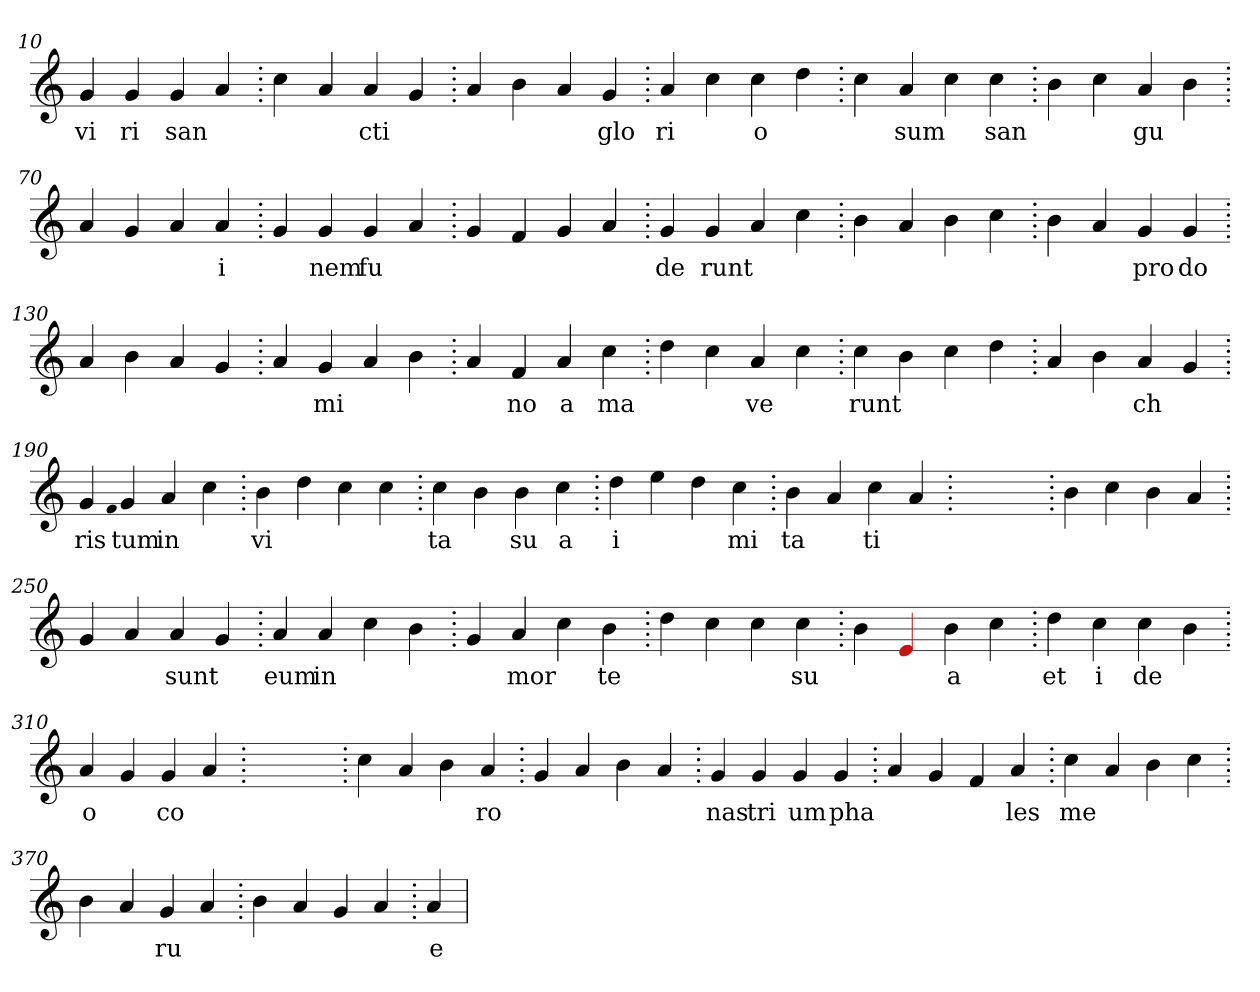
**kern	**text
*part1	*part1
*staff1	*staff1
*clefG2	*
=10.	=10.
4g	vi
4g	ri
4g	san
4a	.
=20.	=20.
4cc	.
4a	.
4a	cti
4g	.
=30.	=30.
4a	.
4b	.
4a	.
4g	glo
=40.	=40.
4a	ri
4cc	.
4cc	o
4dd	.
=50.	=50.
4cc	.
4a	sum
4cc	.
4cc	san
=60.	=60.
4b	.
4cc	.
4a	gu
4b	.
=70.	=70.
4a	.
4g	.
4a	.
4a	i
=80.	=80.
4g	.
4g	nem
4g	fu
4a	.
=90.	=90.
4g	.
4f	.
4g	.
4a	.
=100.	=100.
4g	de
4g	runt
4a	.
4cc	.
=110.	=110.
4b	.
4a	.
4b	.
4cc	.
=120.	=120.
4b	.
4a	.
4g	pro
4g	do
=130.	=130.
4a	.
4b	.
4a	.
4g	.
=140.	=140.
4a	.
4g	mi
4a	.
4b	.
=150.	=150.
4a	.
4f	no
4a	a
4cc	ma
=160.	=160.
4dd	.
4cc	.
4a	ve
4cc	.
=170.	=170.
4cc	runt
4b	.
4cc	.
4dd	.
=180.	=180.
4a	.
4b	.
4a	ch
4g	.
=190.	=190.
4g	ris
qqf	.
4g	tum
4a	in
4cc	.
=200.	=200.
4b	vi
4dd	.
4cc	.
4cc	.
=210.	=210.
4cc	ta
4b	.
4b	su
4cc	a
=220.	=220.
4dd	i
4ee	.
4dd	.
4cc	mi
=230.	=230.
4b	ta
4a	.
4cc	ti
4a	.
=240.	=240.
1ryy	.
=240.	=240.
4b	.
4cc	.
4b	.
4a	.
=250.	=250.
4g	.
4a	.
4a	sunt
4g	.
=260.	=260.
4a	eum
4a	in
4cc	.
4b	.
=270.	=270.
4g	.
4a	mor
4cc	.
4b	te
=280.	=280.
4dd	.
4cc	.
4cc	.
4cc	su
=290.	=290.
4b	.
4Re	.
4b	a
4cc	.
=300.	=300.
4dd	et
4cc	i
4cc	de
4b	.
=310.	=310.
4a	o
4g	.
4g	co
4a	.
=320.	=320.
1ryy	.
=320.	=320.
4cc	.
4a	.
4b	.
4a	ro
=330.	=330.
4g	.
4a	.
4b	.
4a	.
=340.	=340.
4g	nas
4g	tri
4g	um
4g	pha
=350.	=350.
4a	.
4g	.
4f	.
4a	les
=360.	=360.
4cc	me
4a	.
4b	.
4cc	.
=370.	=370.
4b	.
4a	.
4g	ru
4a	.
=380.	=380.
4b	.
4a	.
4g	.
4a	.
=390.	=390.
4a	e
=	=
*-	*-
